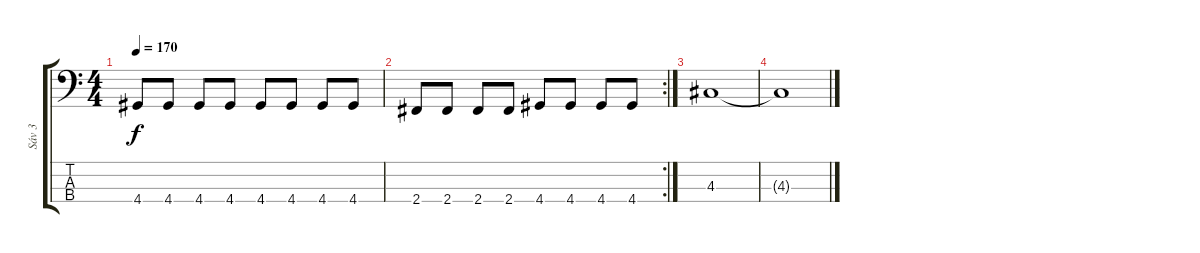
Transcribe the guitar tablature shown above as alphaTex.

\track ("Sáv 3" "Sáv 3") {instrument electricbasspick}
\staff {score tabs}
\tuning (G2 D2 A1 E1) {hide}
\ts (4 4)
\tempo 170
\clef f4
\ks c
4.4.8{dy f} 4.4.8 4.4.8 4.4.8 4.4.8 4.4.8 4.4.8 4.4.8 |
\rc 2
2.4.8 2.4.8 2.4.8 2.4.8 4.4.8 4.4.8 4.4.8 4.4.8 |
4.3.1 |
4.3{t}.1
